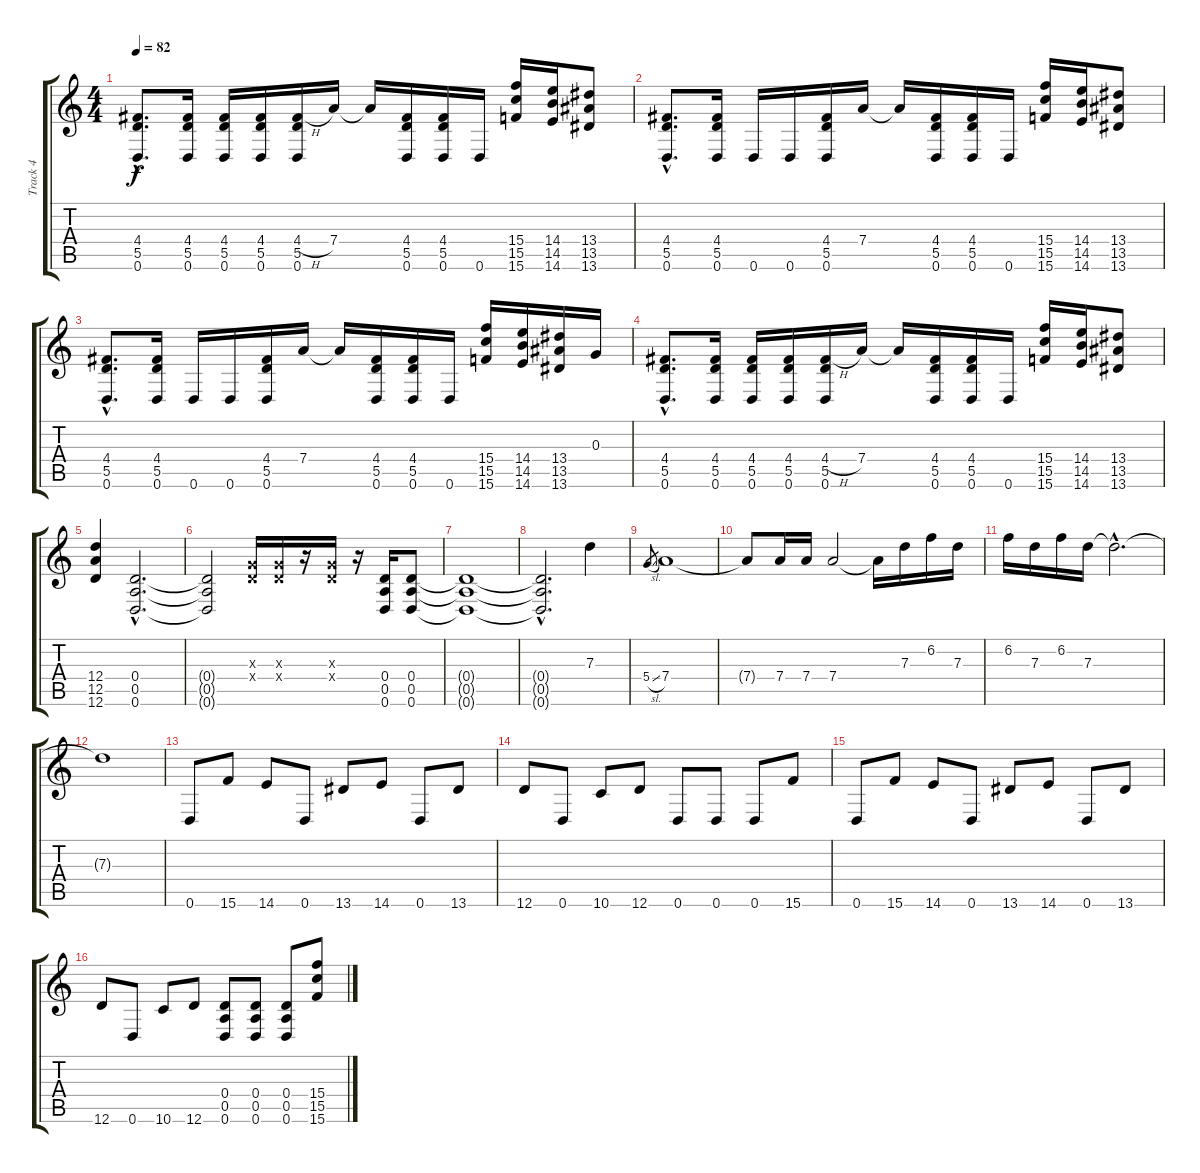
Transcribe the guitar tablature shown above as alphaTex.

\track ("Track 4" "Track 4") {instrument distortionguitar}
\staff {score tabs}
\tuning (E4 B3 G3 D3 A2 D2) {hide}
\ts (4 4)
\tempo 82
\clef g2
\ks c
(4.4{hac} 5.5{hac} 0.6{hac}).8{d dy f} (4.4 5.5 0.6).16 (4.4 5.5 0.6).16 (4.4 5.5 0.6).16 (4.4{h} 5.5 0.6).16 7.4.16 7.4{t}.16 (4.4 5.5 0.6).16 (4.4 5.5 0.6).16 0.6.16 (15.4 15.5 15.6).16 (14.4 14.5 14.6).16 (13.4 13.5 13.6).8 |
(4.4{hac} 5.5{hac} 0.6{hac}).8{d} (4.4 5.5 0.6).16 0.6.16 0.6.16 (4.4 5.5 0.6).16 7.4.16 7.4{t}.16 (4.4 5.5 0.6).16 (4.4 5.5 0.6).16 0.6.16 (15.4 15.5 15.6).16 (14.4 14.5 14.6).16 (13.4 13.5 13.6).8 |
(4.4{hac} 5.5{hac} 0.6{hac}).8{d} (4.4 5.5 0.6).16 0.6.16 0.6.16 (4.4 5.5 0.6).16 7.4.16 7.4{t}.16 (4.4 5.5 0.6).16 (4.4 5.5 0.6).16 0.6.16 (15.4 15.5 15.6).16 (14.4 14.5 14.6).16 (13.4 13.5 13.6).16 0.3.16 |
(4.4{hac} 5.5{hac} 0.6{hac}).8{d} (4.4 5.5 0.6).16 (4.4 5.5 0.6).16 (4.4 5.5 0.6).16 (4.4{h} 5.5 0.6).16 7.4.16 7.4{t}.16 (4.4 5.5 0.6).16 (4.4 5.5 0.6).16 0.6.16 (15.4 15.5 15.6).16 (14.4 14.5 14.6).16 (13.4 13.5 13.6).8 |
(12.4 12.5 12.6).4 (0.4{hac} 0.5{hac} 0.6{hac}).2{d} |
(0.4{t} 0.5{t} 0.6{t}).2 (0.3{x} 0.4{x}).16 (0.3{x} 0.4{x}).16 r.16 (0.3{x} 0.4{x}).16 r.16 (0.4 0.5 0.6).16 (0.4 0.5 0.6).8 |
(0.4{t} 0.5{t} 0.6{t}).1 |
(0.4{hac t} 0.5{hac t} 0.6{hac t}).2{d} 7.3.4 |
5.4{sl}.8{gr} 7.4.1 |
7.4{t}.8 7.4.16 7.4.16 7.4.2 7.4{t}.16 7.3.16 6.2.16 7.3.16 |
6.2.16 7.3.16 6.2.16 7.3.16 7.3{hac t}.2{d} |
7.3{t}.1 |
0.6.8 15.6.8 14.6.8 0.6.8 13.6.8 14.6.8 0.6.8 13.6.8 |
12.6.8 0.6.8 10.6.8 12.6.8 0.6.8 0.6.8 0.6.8 15.6.8 |
0.6.8 15.6.8 14.6.8 0.6.8 13.6.8 14.6.8 0.6.8 13.6.8 |
12.6.8 0.6.8 10.6.8 12.6.8 (0.4 0.5 0.6).8 (0.4 0.5 0.6).8 (0.4 0.5 0.6).8 (15.4 15.5 15.6).8
